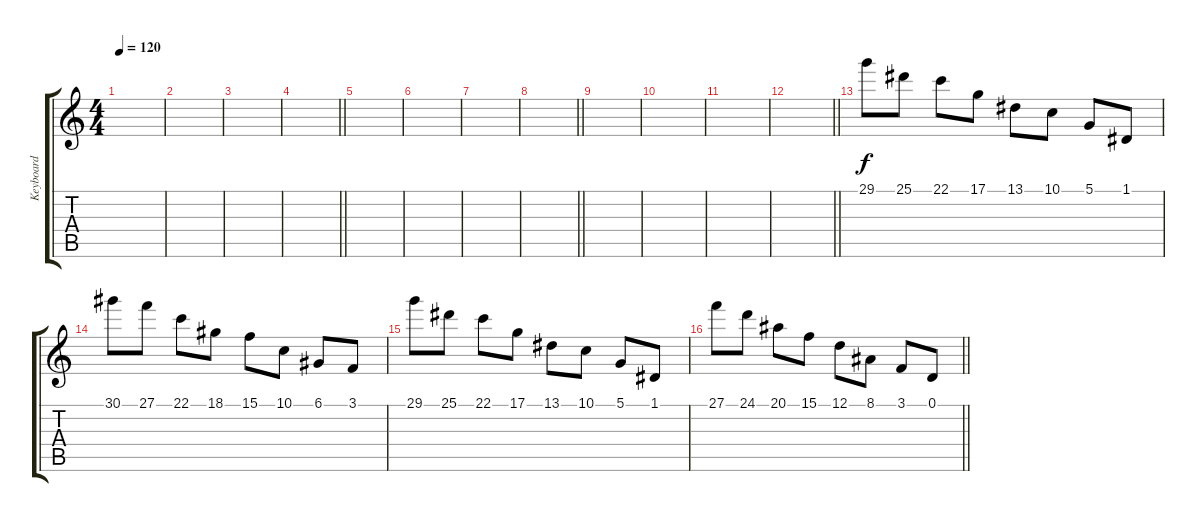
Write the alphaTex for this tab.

\track ("Keyboard" "Keyboard") {instrument lead1square}
\staff {score tabs}
\tuning (D4 A3 F3 C3 G2 D2) {hide}
\ts (4 4)
\tempo 120
\clef g2
\ks c
|
|
|
\barLineRight lightlight
|
|
|
|
\barLineRight lightlight
|
|
|
|
\barLineRight lightlight
|
29.1.8 25.1.8 22.1.8 17.1.8 13.1.8 10.1.8 5.1.8 1.1.8 |
30.1.8 27.1.8 22.1.8 18.1.8 15.1.8 10.1.8 6.1.8 3.1.8 |
29.1.8 25.1.8 22.1.8 17.1.8 13.1.8 10.1.8 5.1.8 1.1.8 |
\barLineRight lightlight
27.1.8 24.1.8 20.1.8 15.1.8 12.1.8 8.1.8 3.1.8 0.1.8
